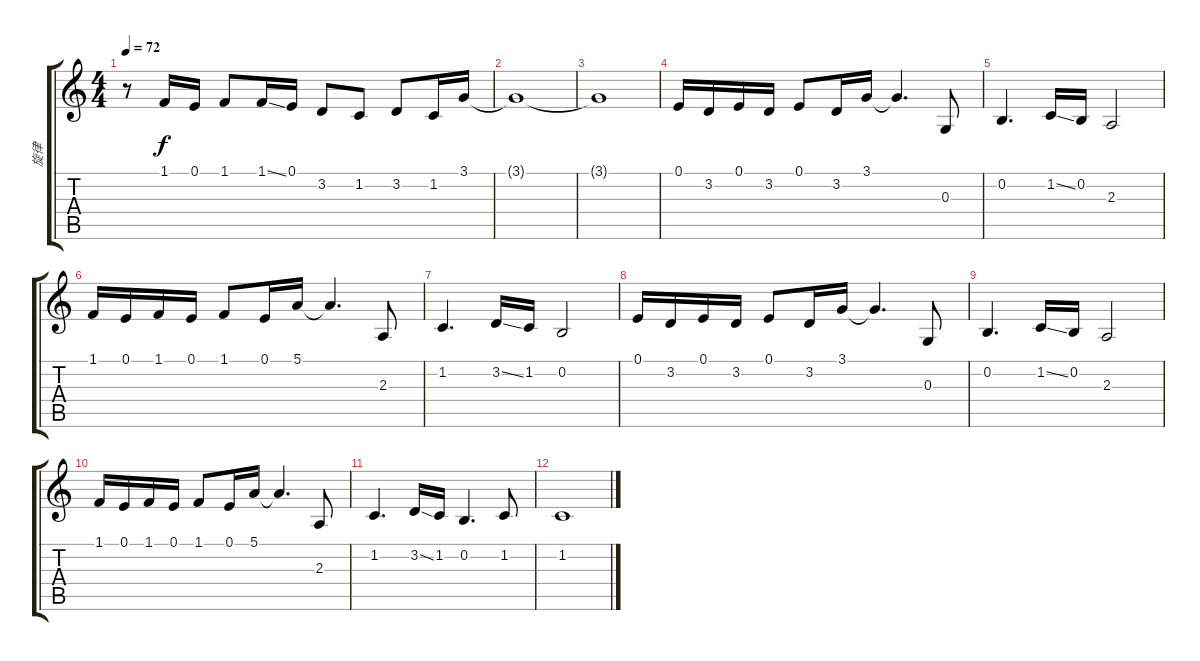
\track ("旋律" "旋律") {instrument viola}
\staff {score tabs}
\tuning (E4 B3 G3 D3 A2 E2) {hide}
\ts (4 4)
\tempo 72
\clef g2
\ks c
r.8{dy f} 1.1.16 0.1.16 1.1.8 1.1{ss}.16 0.1.16 3.2.8 1.2.8 3.2.8 1.2.16 3.1.16 |
3.1{t}.1 |
3.1{t}.1 |
0.1.16 3.2.16 0.1.16 3.2.16 0.1.8 3.2.16 3.1.16 3.1{t}.4{d} 0.3.8 |
0.2.4{d} 1.2{ss}.16 0.2.16 2.3.2 |
1.1.16 0.1.16 1.1.16 0.1.16 1.1.8 0.1.16 5.1.16 5.1{t}.4{d} 2.3.8 |
1.2.4{d} 3.2{ss}.16 1.2.16 0.2.2 |
0.1.16 3.2.16 0.1.16 3.2.16 0.1.8 3.2.16 3.1.16 3.1{t}.4{d} 0.3.8 |
0.2.4{d} 1.2{ss}.16 0.2.16 2.3.2 |
1.1.16 0.1.16 1.1.16 0.1.16 1.1.8 0.1.16 5.1.16 5.1{t}.4{d} 2.3.8 |
1.2.4{d} 3.2{ss}.16 1.2.16 0.2.4{d} 1.2.8 |
1.2.1
